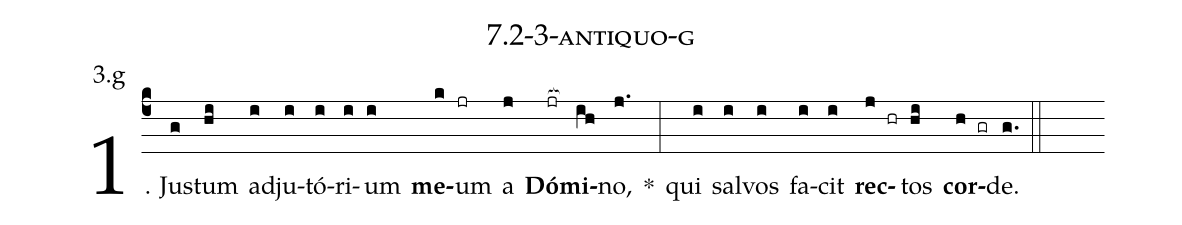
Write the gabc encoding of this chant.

name: 7.2-3-antiquo-g;
annotation: 3.g;
%%
(c4)1. Jus(g)tum(hi) ad(i)ju(i)tó(i)ri(i)um(i) <b>me</b>(k)um(jr) a(j) <b>Dó</b>(jr[ocb:1{])<b>mi</b>(ih[ocb:0}])no,(j.) *(:) qui(i) sal(i)vos(i) fa(i)cit(i) <b>rec</b>(j hr)tos(hi) <b>cor</b>(h gr)de.(g.) (::)
